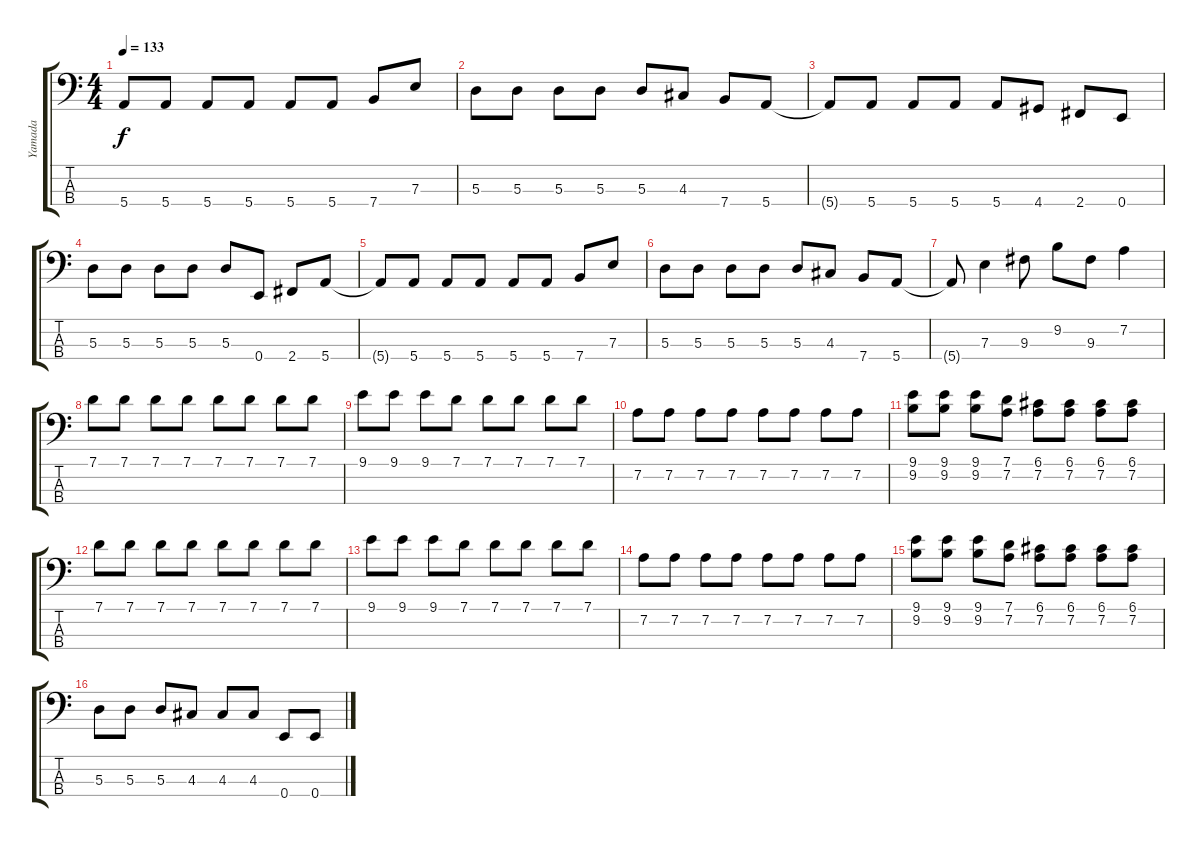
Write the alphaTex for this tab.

\track ("Yamada" "Yamada") {instrument electricbasspick}
\staff {score tabs}
\tuning (G2 D2 A1 E1) {hide}
\ts (4 4)
\tempo 133
\clef f4
\ks c
5.4{t}.8{dy f} 5.4.8 5.4.8 5.4.8 5.4.8 5.4.8 7.4.8 7.3.8 |
5.3.8 5.3.8 5.3.8 5.3.8 5.3.8 4.3.8 7.4.8 5.4.8 |
5.4{t}.8 5.4.8 5.4.8 5.4.8 5.4.8 4.4.8 2.4.8 0.4.8 |
5.3.8 5.3.8 5.3.8 5.3.8 5.3.8 0.4.8 2.4.8 5.4.8 |
5.4{t}.8 5.4.8 5.4.8 5.4.8 5.4.8 5.4.8 7.4.8 7.3.8 |
5.3.8 5.3.8 5.3.8 5.3.8 5.3.8 4.3.8 7.4.8 5.4.8 |
5.4{t}.8 7.3.4 9.3.8 9.2.8 9.3.8 7.2.4 |
7.1.8 7.1.8 7.1.8 7.1.8 7.1.8 7.1.8 7.1.8 7.1.8 |
9.1.8 9.1.8 9.1.8 7.1.8 7.1.8 7.1.8 7.1.8 7.1.8 |
7.2.8 7.2.8 7.2.8 7.2.8 7.2.8 7.2.8 7.2.8 7.2.8 |
(9.1 9.2).8 (9.1 9.2).8 (9.1 9.2).8 (7.1 7.2).8 (6.1 7.2).8 (6.1 7.2).8 (6.1 7.2).8 (6.1 7.2).8 |
7.1.8 7.1.8 7.1.8 7.1.8 7.1.8 7.1.8 7.1.8 7.1.8 |
9.1.8 9.1.8 9.1.8 7.1.8 7.1.8 7.1.8 7.1.8 7.1.8 |
7.2.8 7.2.8 7.2.8 7.2.8 7.2.8 7.2.8 7.2.8 7.2.8 |
(9.1 9.2).8 (9.1 9.2).8 (9.1 9.2).8 (7.1 7.2).8 (6.1 7.2).8 (6.1 7.2).8 (6.1 7.2).8 (6.1 7.2).8 |
5.3.8 5.3.8 5.3.8 4.3.8 4.3.8 4.3.8 0.4.8 0.4.8
